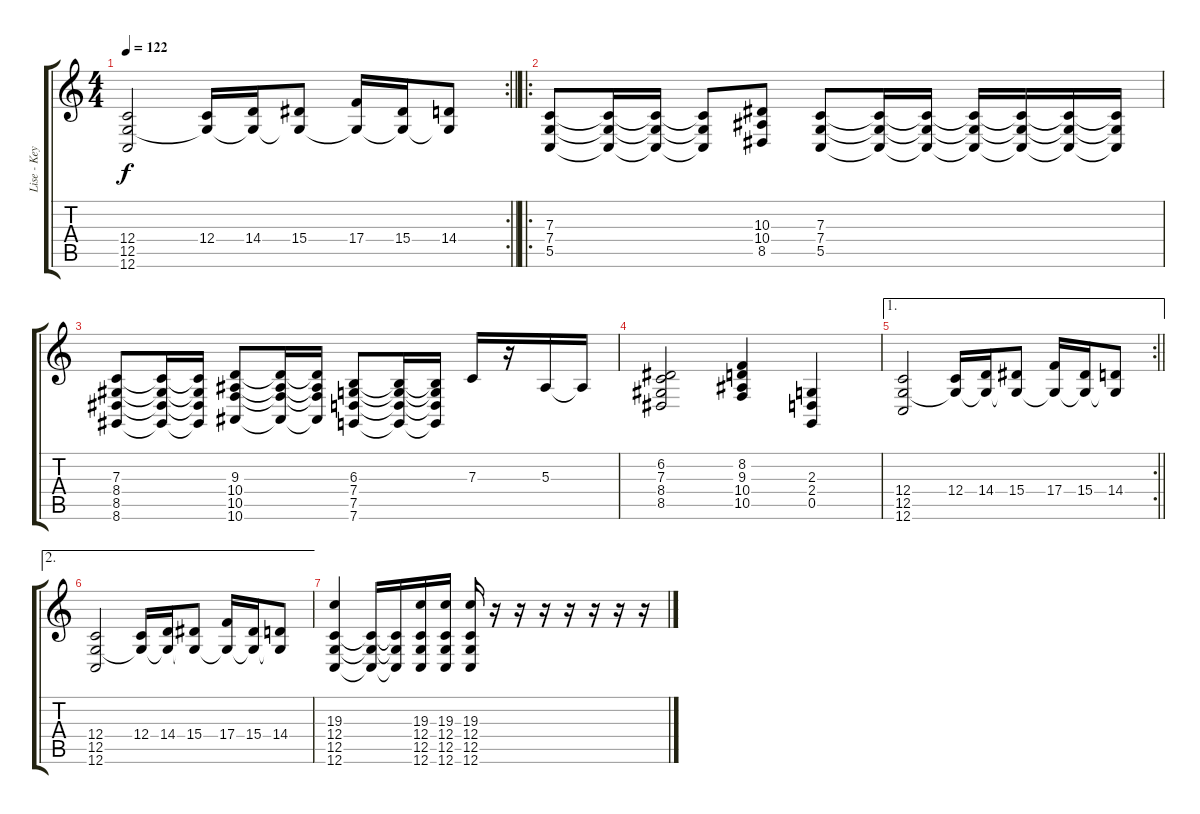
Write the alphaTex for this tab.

\track ("Lise - Keyboards" "Lise - Key") {instrument synthstrings2}
\staff {score tabs}
\tuning (D4 A3 F3 C3 G2 C2) {hide}
\rc 2
\ts (4 4)
\tempo 122
\clef g2
\barLineRight lightlight
\ks c
(12.4 12.5 12.6).2{dy f} (12.4 12.5{t}).16 (14.4 12.5{t}).16 (15.4 12.5{t}).8 (17.4 12.5{t}).16 (15.4 12.5{t}).16 (14.4 12.5{t}).8 |
\ro
(7.3 7.4 5.5).8 (7.3{t} 7.4{t} 5.5{t}).16 (7.3{t} 7.4{t} 5.5{t}).16 (7.3{t} 7.4{t} 5.5{t}).8 (10.3 10.4 8.5).8 (7.3 7.4 5.5).8 (7.3{t} 7.4{t} 5.5{t}).16 (7.3{t} 7.4{t} 5.5{t}).16 (7.3{t} 7.4{t} 5.5{t}).16 (7.3{t} 7.4{t} 5.5{t}).16 (7.3{t} 7.4{t} 5.5{t}).16 (7.3{t} 7.4{t} 5.5{t}).16 |
(7.3 8.4 8.5 8.6).8 (7.3{t} 8.4{t} 8.5{t} 8.6{t}).16 (7.3{t} 8.4{t} 8.5{t} 8.6{t}).16 (9.3 10.4 10.5 10.6).8 (9.3{t} 10.4{t} 10.5{t} 10.6{t}).16 (9.3{t} 10.4{t} 10.5{t} 10.6{t}).16 (6.3 7.4 7.5 7.6).8 (6.3{t} 7.4{t} 7.5{t} 7.6{t}).16 (6.3{t} 7.4{t} 7.5{t} 7.6{t}).16 7.3.16 r.16 5.3.16 5.3{t}.16 |
(6.2 7.3 8.4 8.5).2 (8.2 9.3 10.4 10.5).4 (2.3 2.4 0.5).4 |
\ae 1
\rc 2
\barLineRight lightlight
(12.4 12.5 12.6).2 (12.4 12.5{t}).16 (14.4 12.5{t}).16 (15.4 12.5{t}).8 (17.4 12.5{t}).16 (15.4 12.5{t}).16 (14.4 12.5{t}).8 |
\ae 2
(12.4 12.5 12.6).2 (12.4 12.5{t}).16 (14.4 12.5{t}).16 (15.4 12.5{t}).8 (17.4 12.5{t}).16 (15.4 12.5{t}).16 (14.4 12.5{t}).8 |
(19.3 12.4 12.5 12.6).4 (12.4{t} 12.5{t} 12.6{t}).16 (12.4{t} 12.5{t} 12.6{t}).16 (19.3 12.4 12.5 12.6).16 (19.3 12.4 12.5 12.6).16 (19.3 12.4 12.5 12.6).16 r.16 r.16 r.16 r.16 r.16 r.16 r.16
